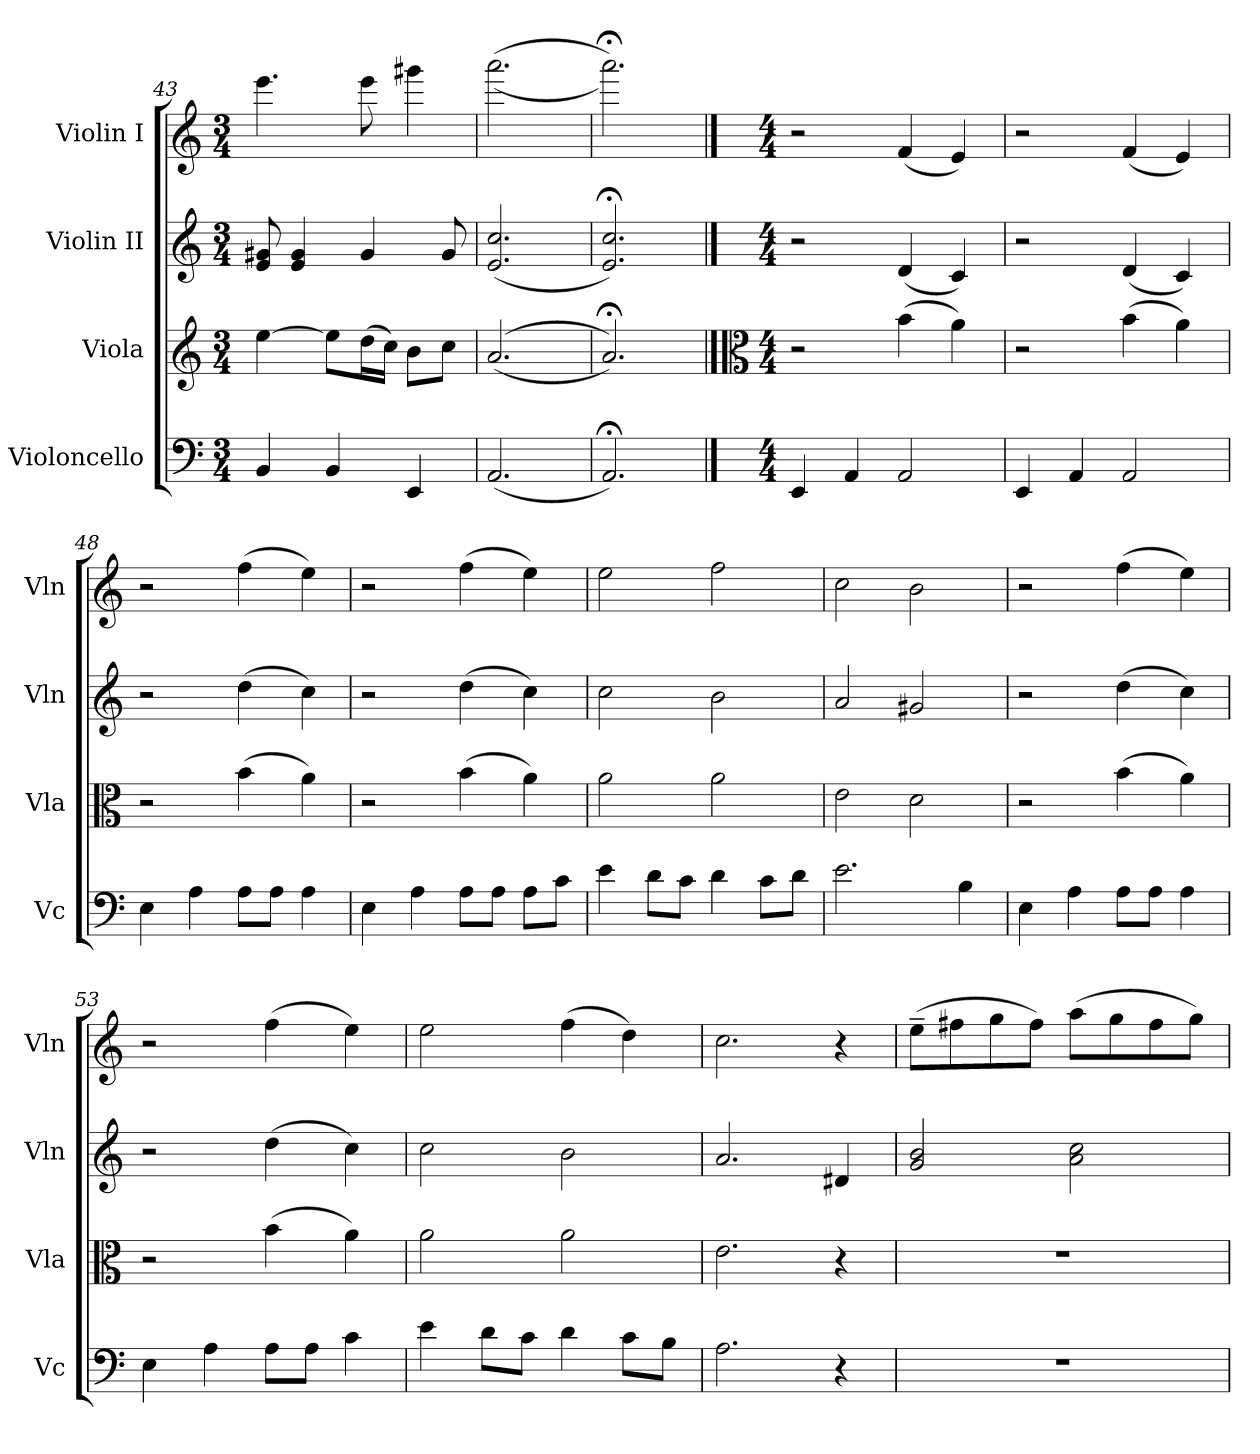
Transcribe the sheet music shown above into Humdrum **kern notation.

**kern	**kern	**kern	**kern
*part4	*part3	*part2	*part1
*staff4	*staff3	*staff2	*staff1
*I"Violoncello	*I"Viola	*I"Violin II	*I"Violin I
*I'Vc	*I'Vla	*I'Vln	*I'Vln
*clefF4	*clefG2	*clefG2	*clefG2
*k[]	*k[]	*k[]	*k[]
*M3/4	*M3/4	*M3/4	*M3/4
=43	=43	=43	=43
4BB/	[4ee\	8e/ 8g#X/	4.eee\
.	.	4e/ 4g#/	.
4BB/	8ee\L]	.	.
.	(>16dd\L	4g#/	8eee\
.	16cc\JJ)	.	.
4EE/	8b\L	.	4ggg#X\
.	8cc\J	8g#/	.
=44	=44	=44	=44
(<2.AA/	(<(<2.a/	(<2.e/ 2.cc/	(>(>2.aaa\
=45	=45	=45	=45
2.AA;</)	2.a;</))	2.e/;< 2.cc/;<)	2.aaa;<\))
!!LO:PB:g=z
==46	==46	==46	==46
*	*clefC3	*	*
*M4/4	*M4/4	*M4/4	*M4/4
*	*	*	*MM70
4EE/	2r	2r	2r
4AA/	.	.	.
2AA/	(>4b\	(<4d/	(<4f/
.	4a\)	4c/)	4e/)
=47	=47	=47	=47
4EE/	2r	2r	2r
4AA/	.	.	.
2AA/	(>4b\	(<4d/	(<4f/
.	4a\)	4c/)	4e/)
=48	=48	=48	=48
4E\	2r	2r	2r
4A\	.	.	.
8A\L	(>4b\	(>4dd\	(>4ff\
8A\J	.	.	.
4A\	4a\)	4cc\)	4ee\)
=49	=49	=49	=49
4E\	2r	2r	2r
4A\	.	.	.
8A\L	(>4b\	(>4dd\	(>4ff\
8A\J	.	.	.
8A\L	4a\)	4cc\)	4ee\)
8c\J	.	.	.
=50	=50	=50	=50
4e\	2a\	2cc\	2ee\
8d\L	.	.	.
8c\J	.	.	.
4d\	2a\	2b\	2ff\
8c\L	.	.	.
8d\J	.	.	.
=51	=51	=51	=51
2.e\	2e\	2a/	2cc\
.	2d\	2g#X/	2b\
4B\	.	.	.
=52	=52	=52	=52
4E\	2r	2r	2r
4A\	.	.	.
8A\L	(>4b\	(>4dd\	(>4ff\
8A\J	.	.	.
4A\	4a\)	4cc\)	4ee\)
!!LO:LB:g=z
=53	=53	=53	=53
4E\	2r	2r	2r
4A\	.	.	.
8A\L	(>4b\	(>4dd\	(>4ff\
8A\J	.	.	.
4c\	4a\)	4cc\)	4ee\)
=54	=54	=54	=54
4e\	2a\	2cc\	2ee\
8d\L	.	.	.
8c\J	.	.	.
4d\	2a\	2b\	(>4ff\
8c\L	.	.	4dd\)
8B\J	.	.	.
=55	=55	=55	=55
2.A\	2.e\	2.a/	2.cc\
4r	4r	4d#X/	4r
=56	=56	=56	=56
1r	1r	2g/ 2b/	(>8ee~\L
.	.	.	8ff#X\
.	.	.	8gg\
.	.	.	8ff#\J)
.	.	2a\ 2cc\	(>8aa\L
.	.	.	8gg\
.	.	.	8ff#\
.	.	.	8gg\J)
=	=	=	=
*-	*-	*-	*-
